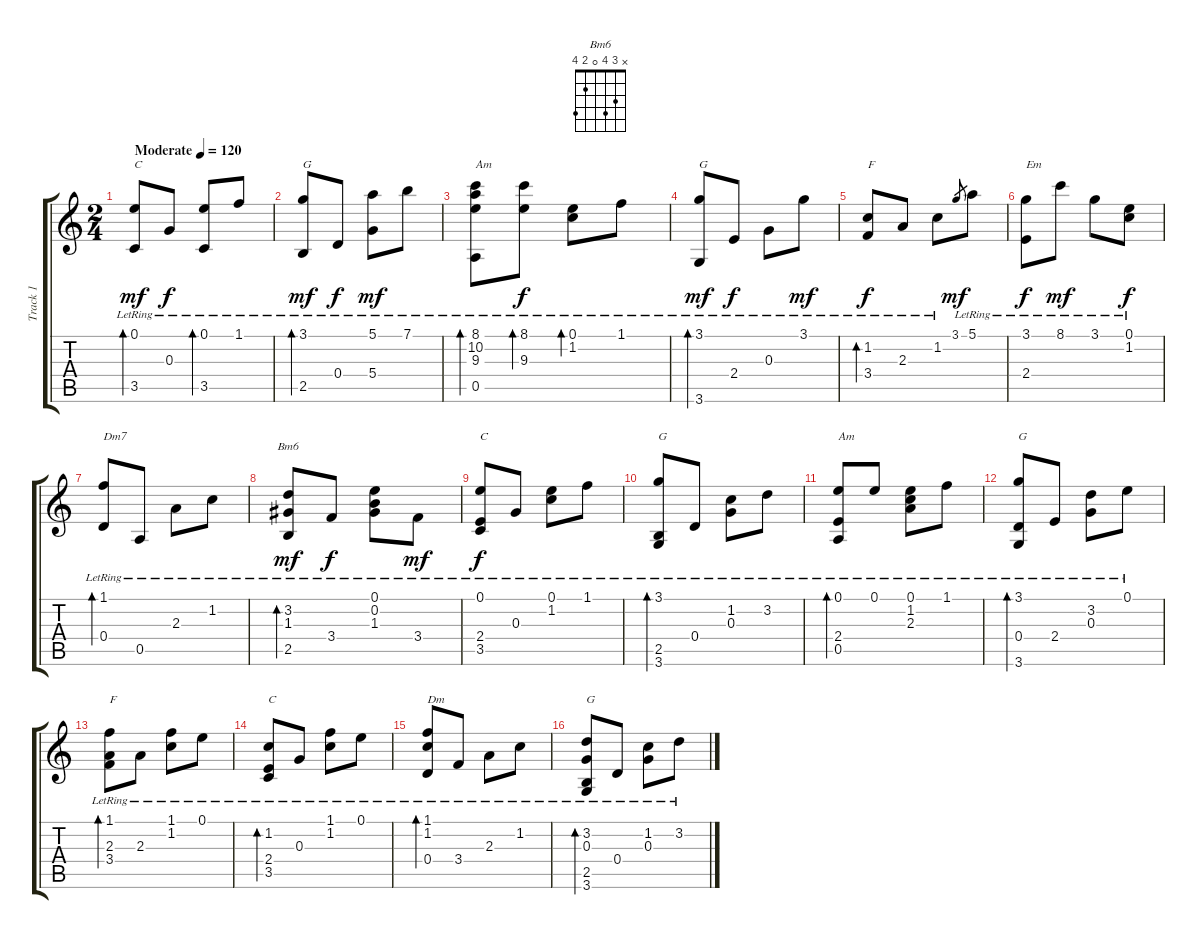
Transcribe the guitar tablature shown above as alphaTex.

\track ("Track 1" "Track 1") {instrument acousticguitarsteel}
\staff {score tabs}
\tuning (E4 B3 G3 D3 A2 E2) {hide}
\chord ("Bm6" x 3 4 0 2 4)
\ts (2 4)
\tempo (120 "Moderate")
\clef g2
\ks c
(0.1{lr} 3.5{lr}).8{bd 480 txt "C" dy mf instrument acousticguitarsteel} 0.3{lr}.8{dy f} (0.1{lr} 3.5{lr}).8{bd 120} 1.1{lr}.8 |
(3.1{lr} 2.5{lr}).8{bd 120 txt "G" dy mf} 0.4{lr}.8{dy f} (5.1{lr} 5.4{lr}).8{dy mf} 7.1{lr}.8 |
(8.1{lr} 10.2 9.3 0.5).8{bd 480 txt "Am"} (8.1{lr} 9.3).8{bd 480 dy f} (0.1{lr} 1.2{lr}).8{bd 480} 1.1{lr}.8 |
(3.1{lr} 3.6{lr}).8{bd 480 txt "G" dy mf} 2.4{lr}.8{dy f} 0.3{lr}.8 3.1{lr}.8{dy mf} |
(1.2{lr} 3.4{lr}).8{bd 240 txt "F" dy f} 2.3{lr}.8 1.2{lr}.8 3.1.8{gr dy mf} 5.1{lr}.8 |
(3.1{lr} 2.4{lr}).8{txt "Em" dy f} 8.1{lr}.8{dy mf} 3.1{lr}.8 (0.1{lr} 1.2{lr}).8{dy f} |
(1.1{lr} 0.4{lr}).8{bd 240 txt "Dm7"} 0.5{lr}.8 2.3{lr}.8 1.2{lr}.8 |
(3.2{lr} 1.3{lr} 2.5).8{bd 60 ch "Bm6" dy mf} 3.4{lr}.8{dy f} (0.1{lr} 0.2{lr} 1.3).8 3.4{lr}.8{dy mf} |
(0.1{lr} 2.4 3.5{lr}).8{txt "C" dy f} 0.3{lr}.8 (0.1{lr} 1.2{lr}).8 1.1{lr}.8 |
(3.1{lr} 2.5{lr} 3.6).8{bd 120 txt "G"} 0.4{lr}.8 (1.2{lr} 0.3{lr}).8 3.2{lr}.8 |
(0.1{lr} 2.4 0.5{lr}).8{bd 240 txt "Am"} 0.1{lr}.8 (0.1{lr} 1.2{lr} 2.3{lr}).8 1.1{lr}.8 |
(3.1{lr} 0.4 3.6{lr}).8{bd 240 txt "G"} 2.4{lr}.8 (3.2{lr} 0.3{lr}).8 0.1{lr}.8 |
(1.1{lr} 2.3 3.4{lr}).8{bd 240 txt "F"} 2.3{lr}.8 (1.1{lr} 1.2{lr}).8 0.1{lr}.8 |
(1.2{lr} 2.4{lr} 3.5).8{bd 240 txt "C"} 0.3{lr}.8 (1.1{lr} 1.2{lr}).8 0.1{lr}.8 |
(1.1{lr} 1.2 0.4{lr}).8{bd 240 txt "Dm"} 3.4{lr}.8 2.3{lr}.8 1.2{lr}.8 |
(3.2{lr} 0.3 2.5 3.6{lr}).8{bd 480 txt "G"} 0.4{lr}.8 (1.2{lr} 0.3{lr}).8 3.2{lr}.8
